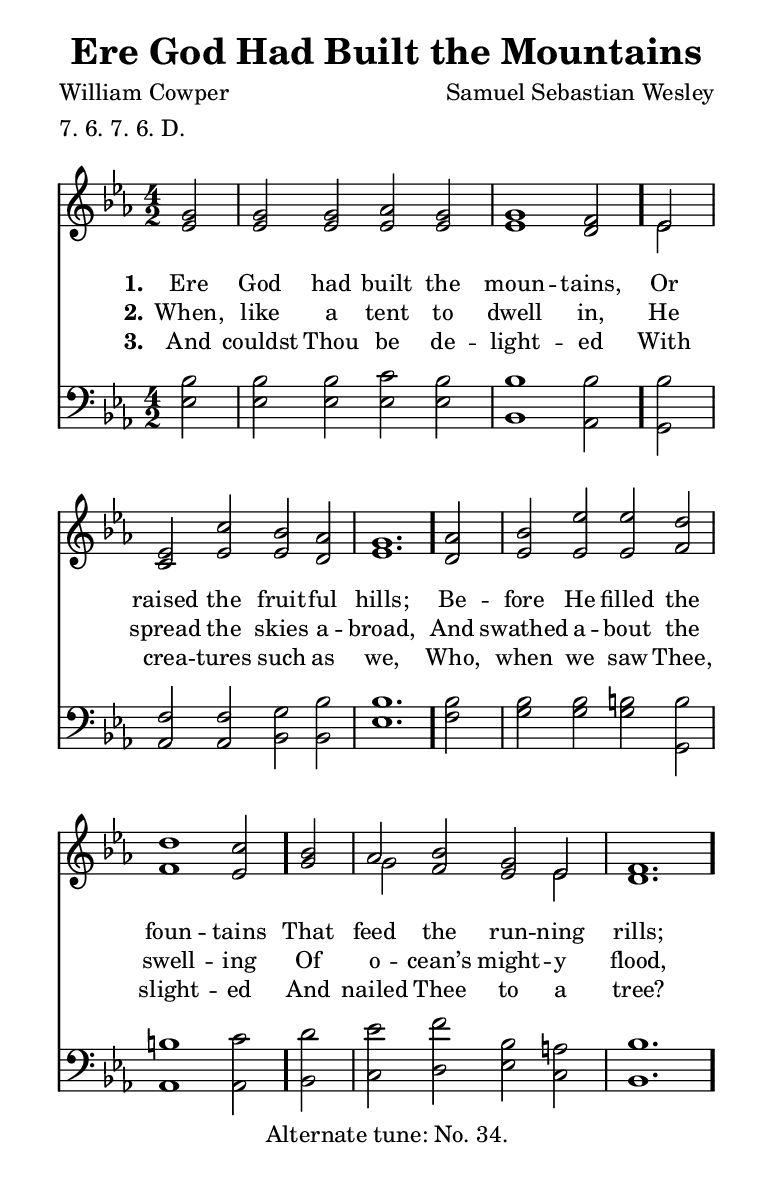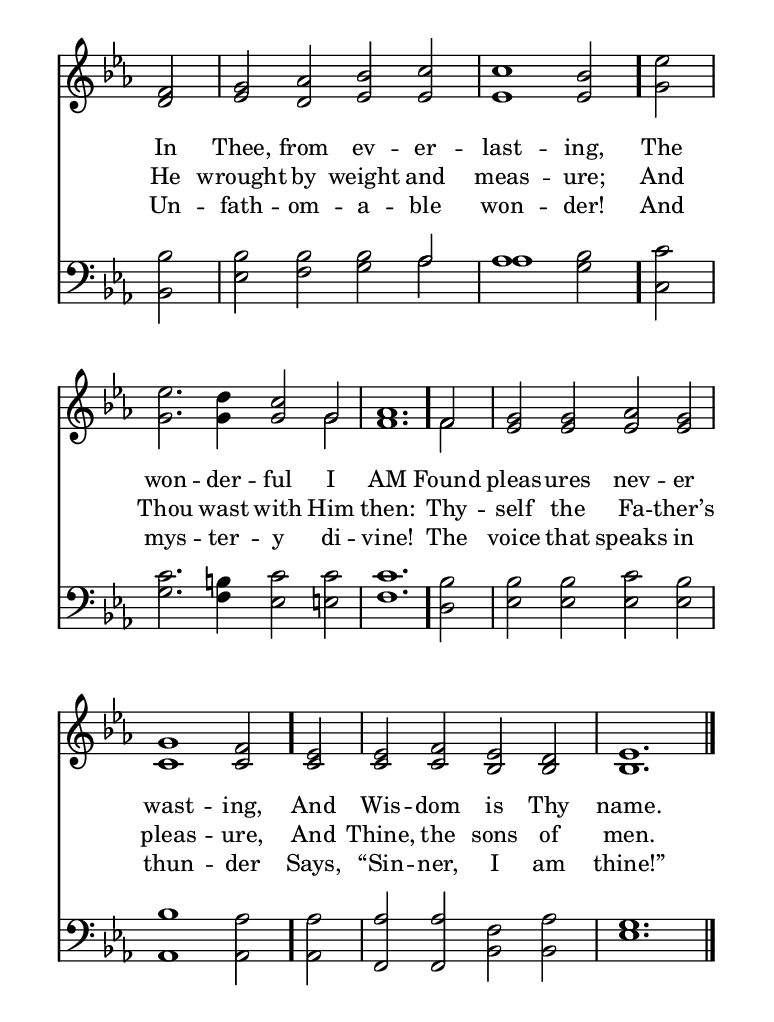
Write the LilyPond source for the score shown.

\include "common/global.ily"
\paper {
  \include "common/paper.ily"
  oddFooterMarkup = \markup { \fill-line { \on-the-fly \first-page "Alternate tune: No. 34." } }
}

\header{
  %gospel
  hymnnumber = "82"
  title = "Ere God Had Built the Mountains"
  tunename = "Aurelia" % see https://hymnary.org/tune/aurelia_wesley
  meter = "7. 6. 7. 6. D."
  poet = "William Cowper" % see https://hymnary.org/text/ere_god_had_built_the_mountains
  composer = "Samuel Sebastian Wesley" % see https://hymnary.org/tune/aurelia_wesley
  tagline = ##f
}

% for fermata in MIDI
ta = { \tempo 2=80 }
tb = { \tempo 2=40 }

patternAA = { c2 | c2 c2 c2 c2 | c1 c2 }

patternBA = { c2 | c2 c2 c2 c2 | c1. }
patternBB = { c2 | c2. c4 c2 c2 | c1. }

global = {
  \include "common/overrides.ily"
  \override Staff.TimeSignature.style = #'numbered
  \time 4/2
  \override Score.MetronomeMark.transparent = ##t % hide all fermata changes too
  \ta
  \key ees \major
  \partial 2
  \autoBeamOff
}

notesSoprano = {
\global
\relative c'' {

  \changePitch \patternAA { g | g g aes g | g f }
  \changePitch \patternBA { ees | ees c' bes aes | g }
  \changePitch \patternAA { aes | bes ees ees d | d c }
  \changePitch \patternBA { bes | aes bes g ees | f }

  \changePitch \patternAA { f | g aes bes c | c bes }
  \changePitch \patternBB { ees | ees d c g | aes }
  \changePitch \patternAA { f | g g aes g | g f }
  \changePitch \patternBA { ees | ees f ees d | ees }

  \bar "|."

}
}

notesAlto = {
\global
\relative e' {

  \changePitch \patternAA { ees | ees ees ees ees | ees d }
  \changePitch \patternBA { ees | c ees ees d | ees }
  \changePitch \patternAA { d | ees ees ees f | f ees }
  \changePitch \patternBA { g | g f ees ees | d }

  \changePitch \patternAA { d | ees d ees ees | ees ees }
  \changePitch \patternBB { g | g g g g | f }
  \changePitch \patternAA { f | ees ees ees ees | c c }
  \changePitch \patternBA { c | c c bes bes | bes }

}
}

notesTenor = {
\global
\relative a {

  \changePitch \patternAA { bes | bes bes c bes | bes bes }
  \changePitch \patternBA { bes | f f g bes | bes }
  \changePitch \patternAA { bes | bes bes b b | b c }
  \changePitch \patternBA { d | ees f bes, a | bes }

  \changePitch \patternAA { bes | bes bes bes aes | aes bes }
  \changePitch \patternBB { c | c b c c | c }
  \changePitch \patternAA { bes | bes bes c bes | bes aes }
  \changePitch \patternBA { aes | aes aes f aes | g }

}
}

notesBass = {
\global
\relative f {

  \changePitch \patternAA { ees | ees ees ees ees | bes aes }
  \changePitch \patternBA { g | aes aes bes bes | ees }
  \changePitch \patternAA { f | g g g g, | aes aes }
  \changePitch \patternBA { bes | c d ees c | bes }

  \changePitch \patternAA { bes | ees f g aes | aes g }
  \changePitch \patternBB { c, | g' f ees e | f }
  \changePitch \patternAA { d | ees ees ees ees | aes, aes }
  \changePitch \patternBA { aes | f f bes bes | ees }

}
}

wordsA = \lyricmode {
\set stanza = "1."

Ere God had built the moun -- tains, \bar "."
Or raised the fruit -- ful hills; \bar "." \eogbreak
Be -- fore He filled the foun -- tains \bar "."
That feed the run -- ning rills; \bar "." \eogbreak
In Thee, from ev -- er -- last -- ing, \bar "."
The won -- der -- ful I AM \bar "." \eogbreak
Found pleas -- ures nev -- er wast -- ing, \bar "."
And Wis -- dom is Thy name. \bar "." \eogbreak

}

wordsB = \lyricmode {
\set stanza = "2."

When, like a tent to dwell in,
He spread the skies a -- broad,
And swathed a -- bout the swell -- ing
Of o -- cean’s might -- y flood,
He wrought by weight and meas -- ure;
And Thou wast with Him then:
Thy -- self the Fa -- ther’s pleas -- ure,
And Thine, the sons of men.

}

wordsC = \lyricmode {
\set stanza = "3."

And couldst Thou be de -- light -- ed
With crea -- tures such as we,
Who, when we saw Thee, slight -- ed
And nailed Thee to a tree?
Un -- fath -- om -- a -- ble won -- der!
And mys -- ter -- y di -- vine!
The voice that speaks in thun -- der
Says, “Sin -- ner, I am thine!”

}

\score {
  \context ChoirStaff <<
    \context Staff = upper <<
      \set Staff.autoBeaming = ##f
      \set ChoirStaff.systemStartDelimiter = #'SystemStartBar
      \set ChoirStaff.printPartCombineTexts = ##f
      \partcombine #'(2 . 11) \notesSoprano \notesAlto
      \context NullVoice = sopranos { \voiceOne << \notesSoprano >> }
      \context Lyrics = one   \lyricsto sopranos \wordsA
      \context Lyrics = two   \lyricsto sopranos \wordsB
      \context Lyrics = three \lyricsto sopranos \wordsC
    >>
    \context Staff = men <<
      \set Staff.autoBeaming = ##f
      \clef bass
      \set ChoirStaff.printPartCombineTexts = ##f
      \partcombine #'(2 . 11) \notesTenor \notesBass
    >>
  >>
  \layout {
    \include "common/layout.ily"
  }
  #(cond ((ly:get-option 'eog-midi-permitted) #{ \midi{
    \include "common/midi.ily"
  } #}))
}

\version "2.19.49"  % necessary for upgrading to future LilyPond versions.

% vi:set et ts=2 sw=2 ai nocindent syntax=lilypond:
